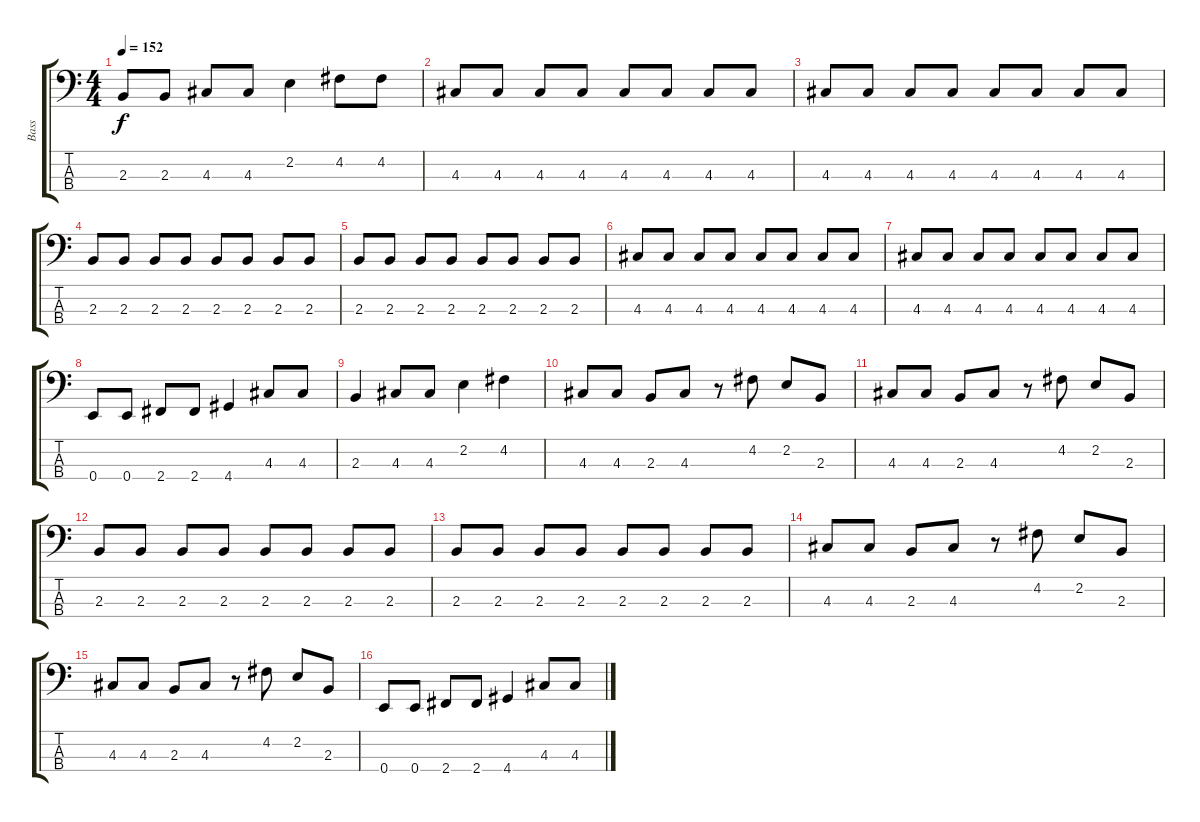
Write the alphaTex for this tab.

\track ("Bass" "Bass") {instrument electricbasspick}
\staff {score tabs}
\tuning (G2 D2 A1 E1) {hide}
\ts (4 4)
\tempo 152
\clef f4
\ks c
2.3.8{dy f} 2.3.8 4.3.8 4.3.8 2.2.4 4.2.8 4.2.8 |
4.3.8 4.3.8 4.3.8 4.3.8 4.3.8 4.3.8 4.3.8 4.3.8 |
4.3.8 4.3.8 4.3.8 4.3.8 4.3.8 4.3.8 4.3.8 4.3.8 |
2.3.8 2.3.8 2.3.8 2.3.8 2.3.8 2.3.8 2.3.8 2.3.8 |
2.3.8 2.3.8 2.3.8 2.3.8 2.3.8 2.3.8 2.3.8 2.3.8 |
4.3.8 4.3.8 4.3.8 4.3.8 4.3.8 4.3.8 4.3.8 4.3.8 |
4.3.8 4.3.8 4.3.8 4.3.8 4.3.8 4.3.8 4.3.8 4.3.8 |
0.4.8 0.4.8 2.4.8 2.4.8 4.4.4 4.3.8 4.3.8 |
2.3.4 4.3.8 4.3.8 2.2.4 4.2.4 |
4.3.8 4.3.8 2.3.8 4.3.8 r.8 4.2.8 2.2.8 2.3.8 |
4.3.8 4.3.8 2.3.8 4.3.8 r.8 4.2.8 2.2.8 2.3.8 |
2.3.8 2.3.8 2.3.8 2.3.8 2.3.8 2.3.8 2.3.8 2.3.8 |
2.3.8 2.3.8 2.3.8 2.3.8 2.3.8 2.3.8 2.3.8 2.3.8 |
4.3.8 4.3.8 2.3.8 4.3.8 r.8 4.2.8 2.2.8 2.3.8 |
4.3.8 4.3.8 2.3.8 4.3.8 r.8 4.2.8 2.2.8 2.3.8 |
0.4.8 0.4.8 2.4.8 2.4.8 4.4.4 4.3.8 4.3.8
